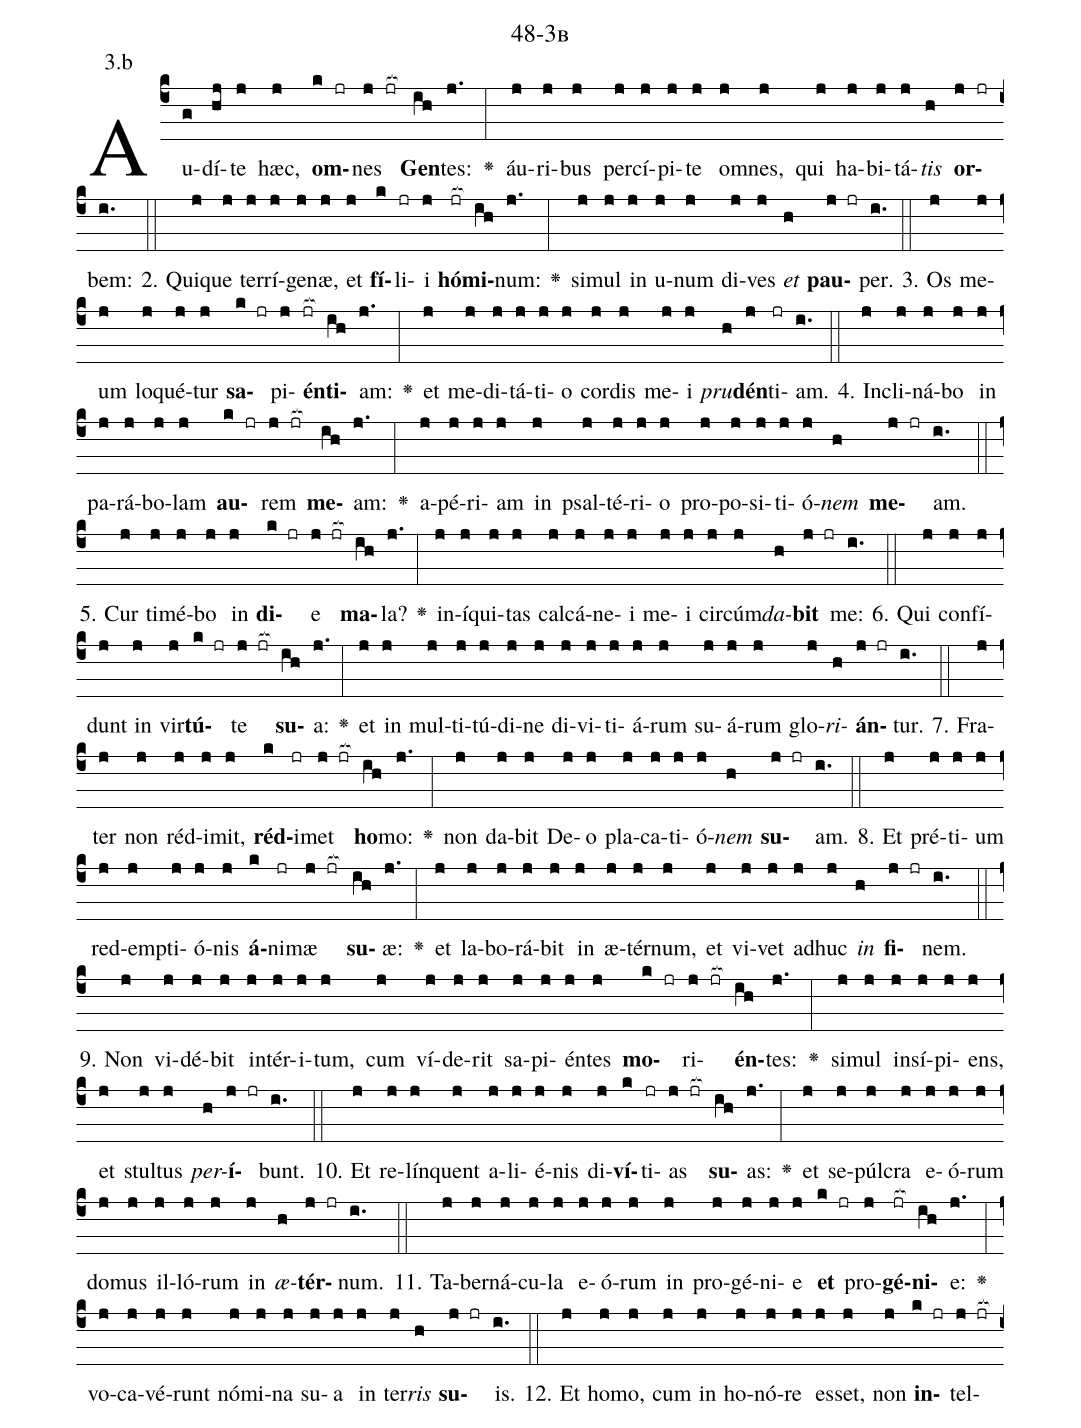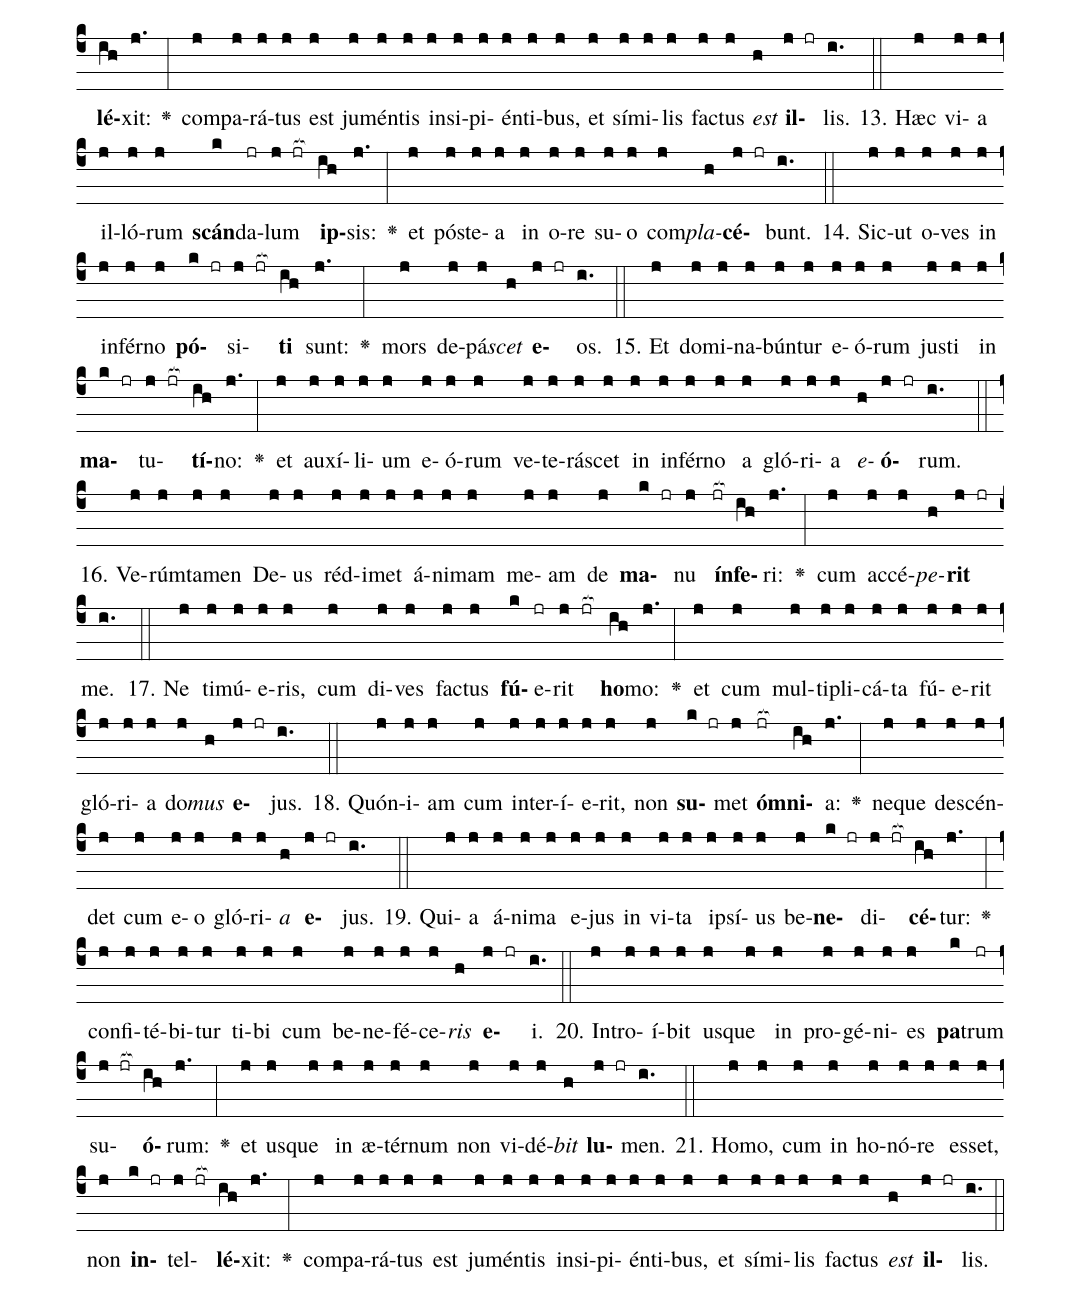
name: 48-3b;
annotation: 3.b;
%%
(c4)Au(g)dí(hj)te(j) hæc,(j) <b>om</b>(k jr)nes(j jr[ocb:1{]) <b>Gen</b>(ih[ocb:0}])tes:(j.) <v>\greheightstar</v>(:) áu(j)ri(j)bus(j) per(j)cí(j)pi(j)te(j) om(j)nes,(j) qui(j) ha(j)bi(j)tá(j)<i>tis</i>(h) <b>or</b>(j jr)bem:(i.) (::)
2. Qui(j)que(j) ter(j)rí(j)ge(j)næ,(j) et(j) <b>fí</b>(k)li(jr)i(j) <b>hó</b>(jr[ocb:1{])<b>mi</b>(ih[ocb:0}])num:(j.) <v>\greheightstar</v>(:) si(j)mul(j) in(j) u(j)num(j) di(j)ves(j) <i>et</i>(h) <b>pau</b>(j jr)per.(i.) (::)
3. Os(j) me(j)um(j) lo(j)qué(j)tur(j) <b>sa</b>(k jr)pi(j)<b>én</b>(jr[ocb:1{])<b>ti</b>(ih[ocb:0}])am:(j.) <v>\greheightstar</v>(:) et(j) me(j)di(j)tá(j)ti(j)o(j) cor(j)dis(j) me(j)i(j) <i>pru</i>(h)<b>dén</b>(j)ti(jr)am.(i.) (::)
4. In(j)cli(j)ná(j)bo(j) in(j) pa(j)rá(j)bo(j)lam(j) <b>au</b>(k jr)rem(j jr[ocb:1{]) <b>me</b>(ih[ocb:0}])am:(j.) <v>\greheightstar</v>(:) a(j)pé(j)ri(j)am(j) in(j) psal(j)té(j)ri(j)o(j) pro(j)po(j)si(j)ti(j)ó(j)<i>nem</i>(h) <b>me</b>(j jr)am.(i.) (::)
5. Cur(j) ti(j)mé(j)bo(j) in(j) <b>di</b>(k jr)e(j jr[ocb:1{]) <b>ma</b>(ih[ocb:0}])la?(j.) <v>\greheightstar</v>(:) in(j)í(j)qui(j)tas(j) cal(j)cá(j)ne(j)i(j) me(j)i(j) cir(j)cúm(j)<i>da</i>(h)<b>bit</b>(j jr) me:(i.) (::)
6. Qui(j) con(j)fí(j)dunt(j) in(j) vir(j)<b>tú</b>(k jr)te(j jr[ocb:1{]) <b>su</b>(ih[ocb:0}])a:(j.) <v>\greheightstar</v>(:) et(j) in(j) mul(j)ti(j)tú(j)di(j)ne(j) di(j)vi(j)ti(j)á(j)rum(j) su(j)á(j)rum(j) glo(j)<i>ri</i>(h)<b>án</b>(j jr)tur.(i.) (::)
7. Fra(j)ter(j) non(j) réd(j)i(j)mit,(j) <b>réd</b>(k)i(jr)met(j jr[ocb:1{]) <b>ho</b>(ih[ocb:0}])mo:(j.) <v>\greheightstar</v>(:) non(j) da(j)bit(j) De(j)o(j) pla(j)ca(j)ti(j)ó(j)<i>nem</i>(h) <b>su</b>(j jr)am.(i.) (::)
8. Et(j) pré(j)ti(j)um(j) red(j)emp(j)ti(j)ó(j)nis(j) <b>á</b>(k)ni(jr)mæ(j jr[ocb:1{]) <b>su</b>(ih[ocb:0}])æ:(j.) <v>\greheightstar</v>(:) et(j) la(j)bo(j)rá(j)bit(j) in(j) æ(j)tér(j)num,(j) et(j) vi(j)vet(j) ad(j)huc(j) <i>in</i>(h) <b>fi</b>(j jr)nem.(i.) (::)
9. Non(j) vi(j)dé(j)bit(j) in(j)tér(j)i(j)tum,(j) cum(j) ví(j)de(j)rit(j) sa(j)pi(j)én(j)tes(j) <b>mo</b>(k jr)ri(j jr[ocb:1{])<b>én</b>(ih[ocb:0}])tes:(j.) <v>\greheightstar</v>(:) si(j)mul(j) in(j)sí(j)pi(j)ens,(j) et(j) stul(j)tus(j) <i>per</i>(h)<b>í</b>(j jr)bunt.(i.) (::)
10. Et(j) re(j)lín(j)quent(j) a(j)li(j)é(j)nis(j) di(j)<b>ví</b>(k)ti(jr)as(j jr[ocb:1{]) <b>su</b>(ih[ocb:0}])as:(j.) <v>\greheightstar</v>(:) et(j) se(j)púl(j)cra(j) e(j)ó(j)rum(j) do(j)mus(j) il(j)ló(j)rum(j) in(j) <i>æ</i>(h)<b>tér</b>(j jr)num.(i.) (::)
11. Ta(j)ber(j)ná(j)cu(j)la(j) e(j)ó(j)rum(j) in(j) pro(j)gé(j)ni(j)e(j) <b>et</b>(k jr) pro(j)<b>gé</b>(jr[ocb:1{])<b>ni</b>(ih[ocb:0}])e:(j.) <v>\greheightstar</v>(:) vo(j)ca(j)vé(j)runt(j) nó(j)mi(j)na(j) su(j)a(j) in(j) ter(j)<i>ris</i>(h) <b>su</b>(j jr)is.(i.) (::)
12. Et(j) ho(j)mo,(j) cum(j) in(j) ho(j)nó(j)re(j) es(j)set,(j) non(j) <b>in</b>(k jr)tel(j jr[ocb:1{])<b>lé</b>(ih[ocb:0}])xit:(j.) <v>\greheightstar</v>(:) com(j)pa(j)rá(j)tus(j) est(j) ju(j)mén(j)tis(j) in(j)si(j)pi(j)én(j)ti(j)bus,(j) et(j) sí(j)mi(j)lis(j) fac(j)tus(j) <i>est</i>(h) <b>il</b>(j jr)lis.(i.) (::)
13. Hæc(j) vi(j)a(j) il(j)ló(j)rum(j) <b>scán</b>(k)da(jr)lum(j jr[ocb:1{]) <b>ip</b>(ih[ocb:0}])sis:(j.) <v>\greheightstar</v>(:) et(j) póst(j)e(j)a(j) in(j) o(j)re(j) su(j)o(j) com(j)<i>pla</i>(h)<b>cé</b>(j jr)bunt.(i.) (::)
14. Sic(j)ut(j) o(j)ves(j) in(j) in(j)fér(j)no(j) <b>pó</b>(k jr)si(j jr[ocb:1{])<b>ti</b>(ih[ocb:0}]) sunt:(j.) <v>\greheightstar</v>(:) mors(j) de(j)pá(j)<i>scet</i>(h) <b>e</b>(j jr)os.(i.) (::)
15. Et(j) do(j)mi(j)na(j)bún(j)tur(j) e(j)ó(j)rum(j) jus(j)ti(j) in(j) <b>ma</b>(k jr)tu(j jr[ocb:1{])<b>tí</b>(ih[ocb:0}])no:(j.) <v>\greheightstar</v>(:) et(j) au(j)xí(j)li(j)um(j) e(j)ó(j)rum(j) ve(j)te(j)rá(j)scet(j) in(j) in(j)fér(j)no(j) a(j) gló(j)ri(j)a(j) <i>e</i>(h)<b>ó</b>(j jr)rum.(i.) (::)
16. Ve(j)rúm(j)ta(j)men(j) De(j)us(j) réd(j)i(j)met(j) á(j)ni(j)mam(j) me(j)am(j) de(j) <b>ma</b>(k jr)nu(j) <b>ín</b>(jr[ocb:1{])<b>fe</b>(ih[ocb:0}])ri:(j.) <v>\greheightstar</v>(:) cum(j) ac(j)cé(j)<i>pe</i>(h)<b>rit</b>(j jr) me.(i.) (::)
17. Ne(j) ti(j)mú(j)e(j)ris,(j) cum(j) di(j)ves(j) fac(j)tus(j) <b>fú</b>(k)e(jr)rit(j jr[ocb:1{]) <b>ho</b>(ih[ocb:0}])mo:(j.) <v>\greheightstar</v>(:) et(j) cum(j) mul(j)ti(j)pli(j)cá(j)ta(j) fú(j)e(j)rit(j) gló(j)ri(j)a(j) do(j)<i>mus</i>(h) <b>e</b>(j jr)jus.(i.) (::)
18. Quón(j)i(j)am(j) cum(j) in(j)ter(j)í(j)e(j)rit,(j) non(j) <b>su</b>(k jr)met(j) <b>óm</b>(jr[ocb:1{])<b>ni</b>(ih[ocb:0}])a:(j.) <v>\greheightstar</v>(:) ne(j)que(j) de(j)scén(j)det(j) cum(j) e(j)o(j) gló(j)ri(j)<i>a</i>(h) <b>e</b>(j jr)jus.(i.) (::)
19. Qui(j)a(j) á(j)ni(j)ma(j) e(j)jus(j) in(j) vi(j)ta(j) ip(j)sí(j)us(j) be(j)<b>ne</b>(k jr)di(j jr[ocb:1{])<b>cé</b>(ih[ocb:0}])tur:(j.) <v>\greheightstar</v>(:) con(j)fi(j)té(j)bi(j)tur(j) ti(j)bi(j) cum(j) be(j)ne(j)fé(j)ce(j)<i>ris</i>(h) <b>e</b>(j jr)i.(i.) (::)
20. In(j)tro(j)í(j)bit(j) us(j)que(j) in(j) pro(j)gé(j)ni(j)es(j) <b>pa</b>(k)trum(jr) su(j jr[ocb:1{])<b>ó</b>(ih[ocb:0}])rum:(j.) <v>\greheightstar</v>(:) et(j) us(j)que(j) in(j) æ(j)tér(j)num(j) non(j) vi(j)dé(j)<i>bit</i>(h) <b>lu</b>(j jr)men.(i.) (::)
21. Ho(j)mo,(j) cum(j) in(j) ho(j)nó(j)re(j) es(j)set,(j) non(j) <b>in</b>(k jr)tel(j jr[ocb:1{])<b>lé</b>(ih[ocb:0}])xit:(j.) <v>\greheightstar</v>(:) com(j)pa(j)rá(j)tus(j) est(j) ju(j)mén(j)tis(j) in(j)si(j)pi(j)én(j)ti(j)bus,(j) et(j) sí(j)mi(j)lis(j) fac(j)tus(j) <i>est</i>(h) <b>il</b>(j jr)lis.(i.) (::)
